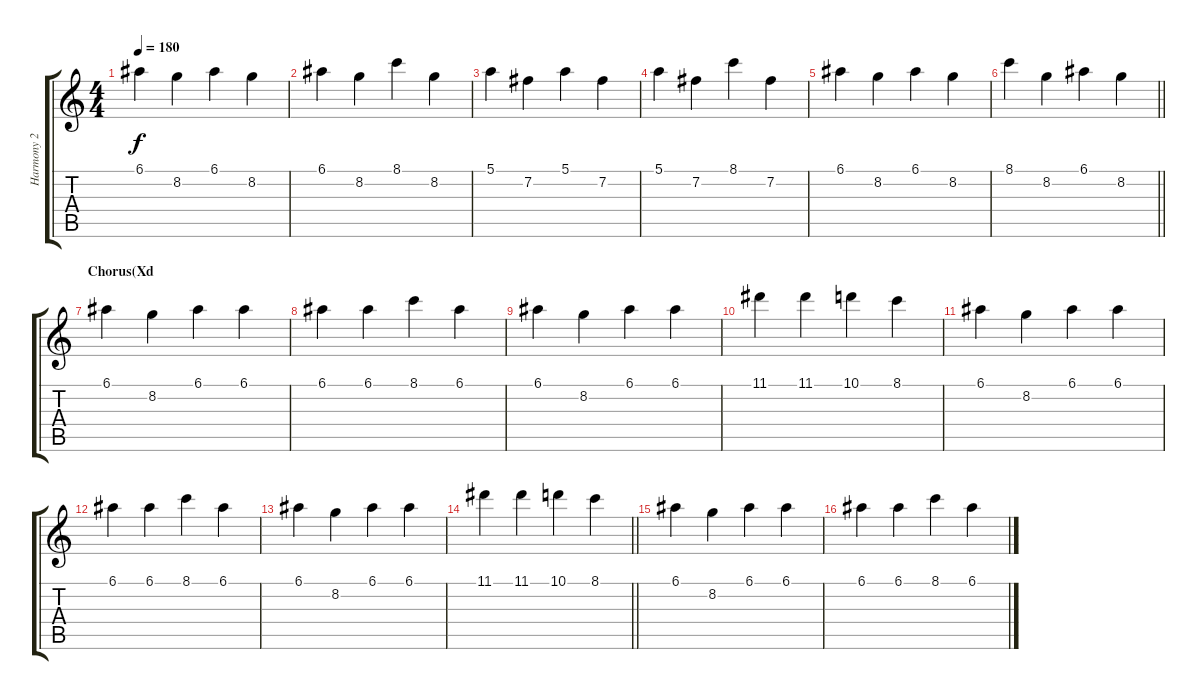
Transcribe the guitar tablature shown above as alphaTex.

\track ("Harmony 2" "Harmony 2") {instrument distortionguitar}
\staff {score tabs}
\tuning (E4 B3 G3 D3 A2 D2) {hide}
\ts (4 4)
\tempo 180
\clef g2
\ks c
6.1.4{dy f} 8.2.4 6.1.4 8.2.4 |
6.1.4 8.2.4 8.1.4 8.2.4 |
5.1.4 7.2.4 5.1.4 7.2.4 |
5.1.4 7.2.4 8.1.4 7.2.4 |
6.1.4 8.2.4 6.1.4 8.2.4 |
\barLineRight lightlight
8.1.4 8.2.4 6.1.4 8.2.4 |
\section ("" "Chorus(Xd")
6.1.4 8.2.4 6.1.4 6.1.4 |
6.1.4 6.1.4 8.1.4 6.1.4 |
6.1.4 8.2.4 6.1.4 6.1.4 |
11.1.4 11.1.4 10.1.4 8.1.4 |
6.1.4 8.2.4 6.1.4 6.1.4 |
6.1.4 6.1.4 8.1.4 6.1.4 |
6.1.4 8.2.4 6.1.4 6.1.4 |
\barLineRight lightlight
11.1.4 11.1.4 10.1.4 8.1.4 |
6.1.4 8.2.4 6.1.4 6.1.4 |
6.1.4 6.1.4 8.1.4 6.1.4
